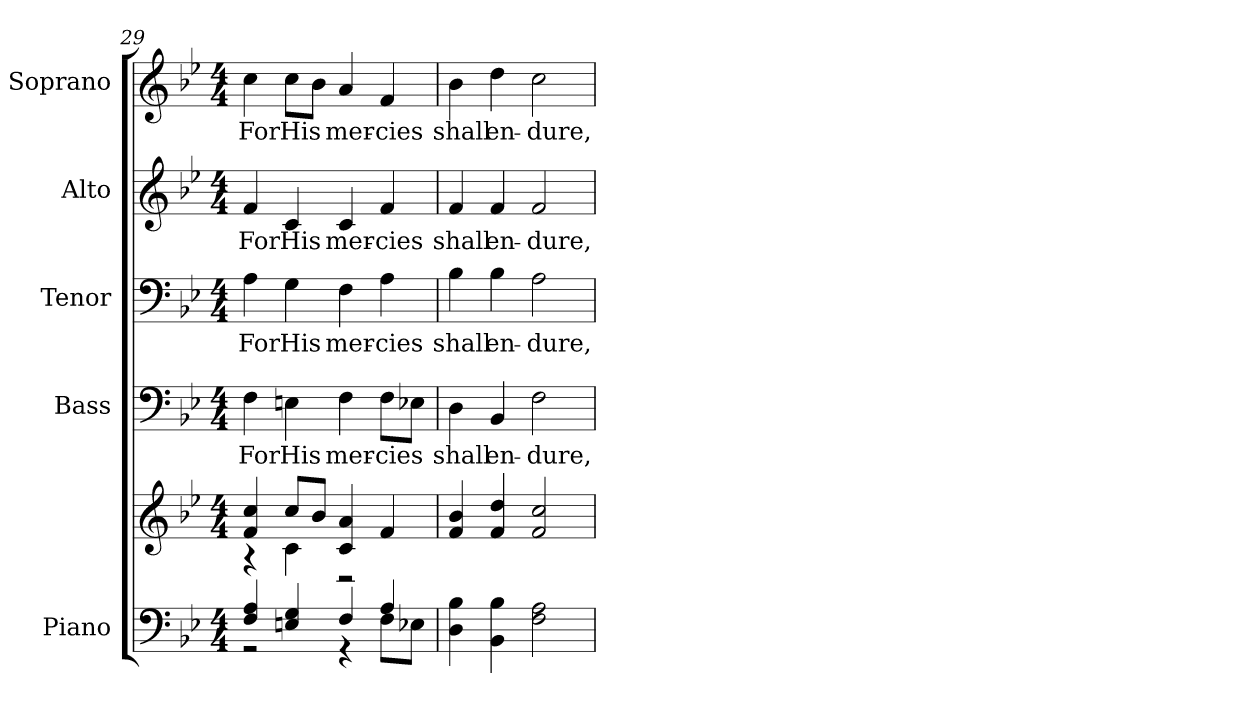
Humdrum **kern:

**kern	**kern	**kern	**text	**kern	**text	**kern	**text	**kern	**text
*part5	*part5	*part4	*part4	*part3	*part3	*part2	*part2	*part1	*part1
*staff6	*staff5	*staff4	*staff4	*staff3	*staff3	*staff2	*staff2	*staff1	*staff1
*I"Piano	*	*I"Bass	*	*I"Tenor	*	*I"Alto	*	*I"Soprano	*
*I'Pno.	*	*I'B.	*	*I'T.	*	*I'A.	*	*I'S.	*
!!LO:PB:g=z
*clefF4	*clefG2	*clefF4	*	*clefF4	*	*clefG2	*	*clefG2	*
*k[b-e-]	*k[b-e-]	*k[b-e-]	*	*k[b-e-]	*	*k[b-e-]	*	*k[b-e-]	*
*B-:	*B-:	*B-:	*	*B-:	*	*B-:	*	*B-:	*
*M4/4	*M4/4	*M4/4	*	*M4/4	*	*M4/4	*	*M4/4	*
=29	=29	=29	=29	=29	=29	=29	=29	=29	=29
*^	*^	*	*	*	*	*	*	*	*
!	!	!	!	!	!LO:LY:b:color=#000000	!	!	!	!	!	!
!	!	!	!	!	!	!	!LO:LY:b:color=#000000	!	!	!	!
!	!	!	!	!	!	!	!	!	!LO:LY:b:color=#000000	!	!
!	!	!	!	!	!	!	!	!	!	!	!LO:LY:b:color=#000000
4Fi/ 4Ai	2r	4fi/ 4cci	4r	4Fi\	For	4Ai\	For	4fi/	For	4cci\	For
!	!	!	!	!	!LO:LY:b:color=#000000	!	!	!	!	!	!
!	!	!	!	!	!	!	!LO:LY:b:color=#000000	!	!	!	!
!	!	!	!	!	!	!	!	!	!LO:LY:b:color=#000000	!	!
!	!	!	!	!	!	!	!	!	!	!	!LO:LY:b:color=#000000
4Eni/ 4Gi	.	8cci/L	4ci\	4Eni\	His	4Gi\	His	4ci/	His	8cci\L	His
.	.	8b-i/J	.	.	.	.	.	.	.	8b-i\J	.
!	!	!	!	!	!LO:LY:b:color=#000000	!	!	!	!	!	!
!	!	!	!	!	!	!	!LO:LY:b:color=#000000	!	!	!	!
!	!	!	!	!	!	!	!	!	!LO:LY:b:color=#000000	!	!
!	!	!	!	!	!	!	!	!	!	!	!LO:LY:b:color=#000000
4Fi/	4r	4ci/ 4ai	2r	4Fi\	mer-	4Fi\	mer-	4ci/	mer-	4ai/	mer-
!	!	!	!	!	!LO:LY:b:color=#000000	!	!	!	!	!	!
!	!	!	!	!	!	!	!LO:LY:b:color=#000000	!	!	!	!
!	!	!	!	!	!	!	!	!	!LO:LY:b:color=#000000	!	!
!	!	!	!	!	!	!	!	!	!	!	!LO:LY:b:color=#000000
4Ai/	8Fi\L	4fi/	.	8Fi\L	-cies	4Ai\	-cies	4fi/	-cies	4fi/	-cies
.	8E-Xi\J	.	.	8E-Xi\J	.	.	.	.	.	.	.
*v	*v	*	*	*	*	*	*	*	*	*	*
*	*v	*v	*	*	*	*	*	*	*	*
=30	=30	=30	=30	=30	=30	=30	=30	=30	=30
*^	*	*	*	*	*	*	*	*	*
!	!	!	!	!LO:LY:b:color=#000000	!	!	!	!	!	!
*v	*v	*	*	*	*	*	*	*	*	*
*^	*	*	*	*	*	*	*	*	*
!	!	!	!	!	!	!LO:LY:b:color=#000000	!	!	!	!
*v	*v	*	*	*	*	*	*	*	*	*
*^	*	*	*	*	*	*	*	*	*
!	!	!	!	!	!	!	!	!LO:LY:b:color=#000000	!	!
*v	*v	*	*	*	*	*	*	*	*	*
*^	*	*	*	*	*	*	*	*	*
!	!	!	!	!	!	!	!	!	!	!LO:LY:b:color=#000000
*v	*v	*	*	*	*	*	*	*	*	*
4Di\ 4B-i	4fi/ 4b-i	4Di\	shall	4B-i\	shall	4fi/	shall	4b-i\	shall
!	!	!	!LO:LY:b:color=#000000	!	!	!	!	!	!
!	!	!	!	!	!LO:LY:b:color=#000000	!	!	!	!
!	!	!	!	!	!	!	!LO:LY:b:color=#000000	!	!
!	!	!	!	!	!	!	!	!	!LO:LY:b:color=#000000
4BB-i\ 4B-i	4fi/ 4ddi	4BB-i/	en-	4B-i\	en-	4fi/	en-	4ddi\	en-
!	!	!	!LO:LY:b:color=#000000	!	!	!	!	!	!
!	!	!	!	!	!LO:LY:b:color=#000000	!	!	!	!
!	!	!	!	!	!	!	!LO:LY:b:color=#000000	!	!
!	!	!	!	!	!	!	!	!	!LO:LY:b:color=#000000
2Fi\ 2Ai	2fi/ 2cci	2Fi\	-dure,	2Ai\	-dure,	2fi/	-dure,	2cci\	-dure,
=	=	=	=	=	=	=	=	=	=
*-	*-	*-	*-	*-	*-	*-	*-	*-	*-
